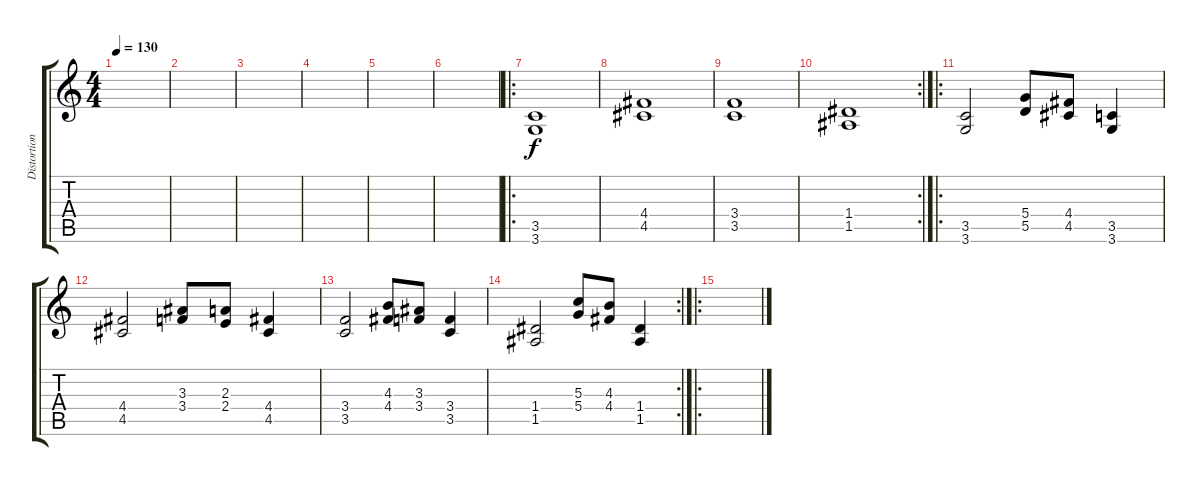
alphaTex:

\track ("Distortion Guitar" "Distortion") {instrument distortionguitar}
\staff {score tabs}
\tuning (E4 B3 G3 D3 A2 E2) {hide}
\ts (4 4)
\tempo 130
\clef g2
\ks c
|
|
|
|
|
|
\ro
(3.5 3.6).1 |
(4.4 4.5).1 |
(3.4 3.5).1 |
\rc 2
(1.4 1.5).1 |
\ro
(3.5 3.6).2 (5.4 5.5).8 (4.4 4.5).8 (3.5 3.6).4 |
(4.4 4.5).2 (3.3 3.4).8 (2.3 2.4).8 (4.4 4.5).4 |
(3.4 3.5).2 (4.3 4.4).8 (3.3 3.4).8 (3.4 3.5).4 |
\rc 2
(1.4 1.5).2 (5.3 5.4).8 (4.3 4.4).8 (1.4 1.5).4 |
\ro
